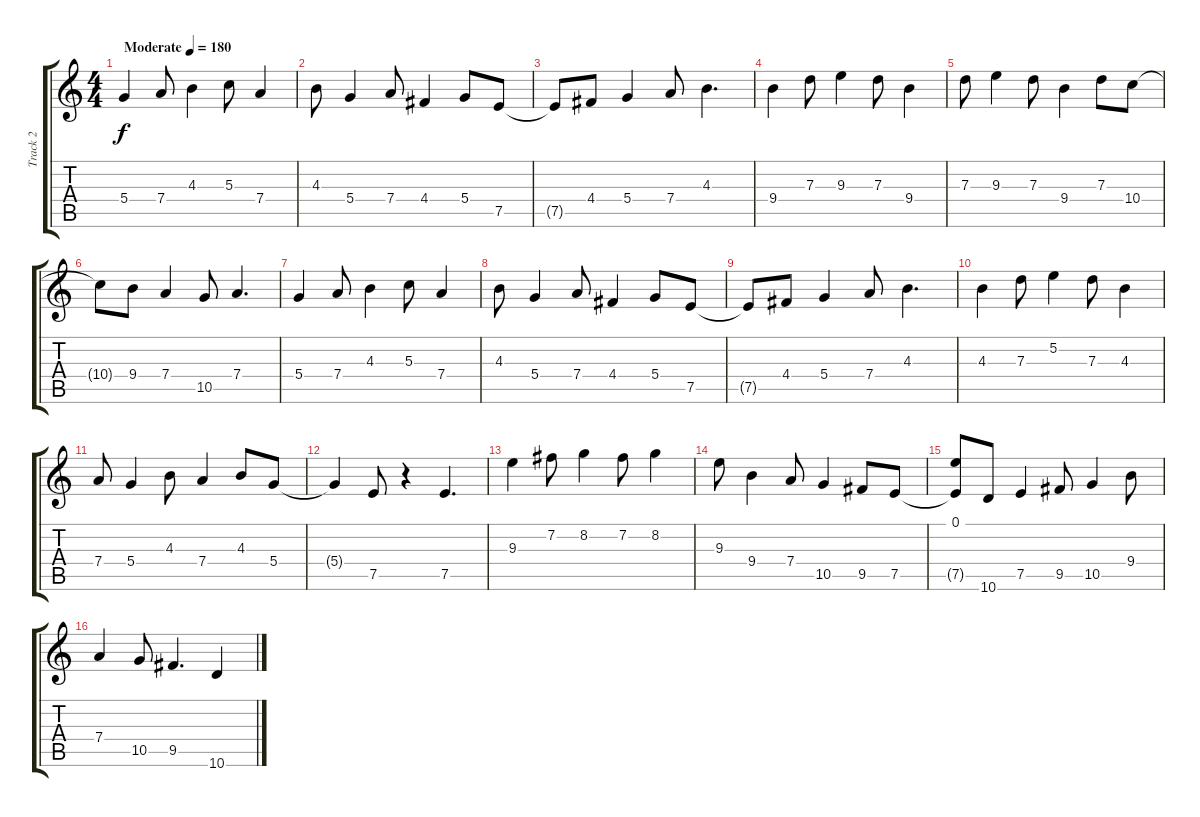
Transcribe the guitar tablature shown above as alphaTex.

\track ("Track 2" "Track 2") {instrument acousticguitarsteel}
\staff {score tabs}
\tuning (E4 B3 G3 D3 A2 E2) {hide}
\ts (4 4)
\tempo (180 "Moderate")
\clef g2
\ks c
5.4.4{dy f instrument acousticguitarsteel} 7.4.8 4.3.4 5.3.8 7.4.4 |
4.3.8 5.4.4 7.4.8 4.4.4 5.4.8 7.5.8 |
7.5{t}.8 4.4.8 5.4.4 7.4.8 4.3.4{d} |
9.4.4 7.3.8 9.3.4 7.3.8 9.4.4 |
7.3.8 9.3.4 7.3.8 9.4.4 7.3.8 10.4.8 |
10.4{t}.8 9.4.8 7.4.4 10.5.8 7.4.4{d} |
5.4.4 7.4.8 4.3.4 5.3.8 7.4.4 |
4.3.8 5.4.4 7.4.8 4.4.4 5.4.8 7.5.8 |
7.5{t}.8 4.4.8 5.4.4 7.4.8 4.3.4{d} |
4.3.4 7.3.8 5.2.4 7.3.8 4.3.4 |
7.4.8 5.4.4 4.3.8 7.4.4 4.3.8 5.4.8 |
5.4{t}.4 7.5.8 r.4 7.5.4{d} |
9.3.4 7.2.8 8.2.4 7.2.8 8.2.4 |
9.3.8 9.4.4 7.4.8 10.5.4 9.5.8 7.5.8 |
(0.1 7.5{t}).8 10.6.8 7.5.4 9.5.8 10.5.4 9.4.8 |
7.4.4 10.5.8 9.5.4{d} 10.6.4
